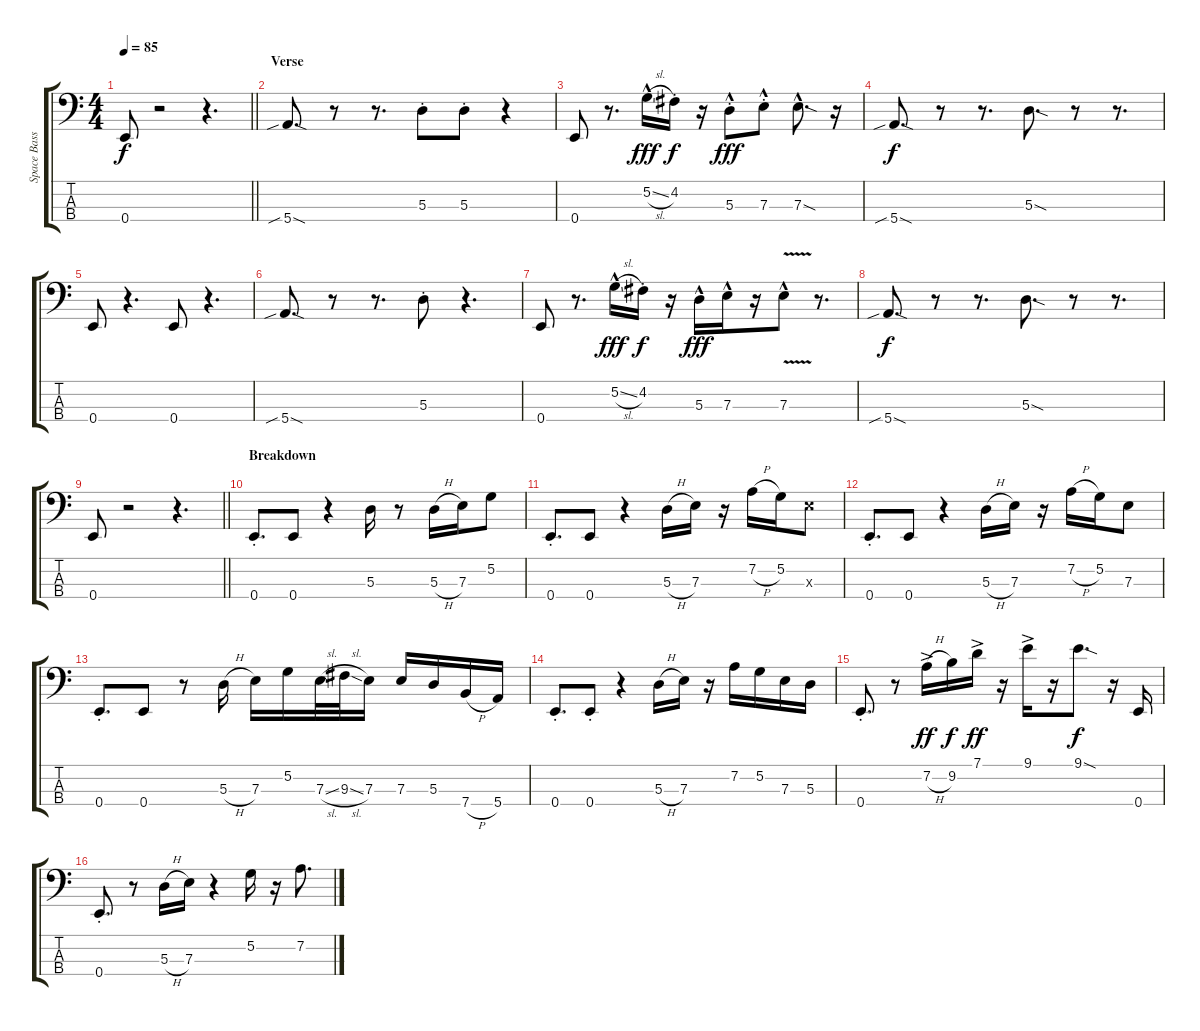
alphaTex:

\track ("Space Bass" "Space Bass") {instrument slapbass2}
\staff {score tabs}
\tuning (G2 D2 A1 E1) {hide}
\ts (4 4)
\tempo 85
\clef f4
\barLineRight lightlight
\ks c
0.4.8{dy f} r.2 r.4{d} |
\section ("" "Verse")
5.4{sib sod}.8{d} r.8 r.8{d} 5.3{st}.8 5.3{st}.8 r.4 |
0.4.8 r.8{d} 5.2{sl hac}.16{dy fff} 4.2{st}.16{dy f} r.16 5.3{hac st}.8{dy fff} 7.3{hac st}.8 7.3{sod hac}.8{d} r.16 |
5.4{sib sod}.8{d dy f} r.8 r.8{d} 5.3{sod}.8{d} r.8 r.8{d} |
0.4.8 r.4{d} 0.4.8 r.4{d} |
5.4{sib sod}.8{d} r.8 r.8{d} 5.3{st}.8 r.4{d} |
0.4.8 r.8{d} 5.2{sl hac}.16{dy fff} 4.2{st}.16{dy f} r.16 5.3{hac}.16{dy fff} 7.3{hac}.16 r.16 7.3{v hac}.8 r.8{d} |
5.4{sib sod}.8{d dy f} r.8 r.8{d} 5.3{sod}.8{d} r.8 r.8{d} |
\barLineRight lightlight
0.4.8 r.2 r.4{d} |
\section ("" "Breakdown")
0.4{st}.8{d} 0.4.8 r.4 5.3.16 r.8 5.3{h}.16 7.3.16 5.2.8 |
0.4{st}.8{d} 0.4.8 r.4 5.3{h}.16 7.3.16 r.16 7.2{h}.16 5.2.16 7.3{x}.8 |
0.4{st}.8{d} 0.4.8 r.4 5.3{h}.16 7.3.16 r.16 7.2{h}.16 5.2.16 7.3.8 |
0.4{st}.8{d} 0.4.8 r.8 5.3{h}.16 7.3.16 5.2.16 7.3{sl}.32 9.3{sl}.32 7.3.16 7.3.16 5.3.16 7.4{h}.16 5.4.16 |
0.4{st}.8{d} 0.4{st}.8 r.4 5.3{h}.16 7.3.16 r.16 7.2.16 5.2.16 7.3.16 5.3.16 |
0.4{st}.8{d} r.8 7.2{h ac}.16{dy ff} 9.2.16{dy f} 7.1{ac}.16{dy ff} r.16 9.1{ac}.16 r.16 9.1{sod}.8{d dy f} r.16 0.4.16 |
0.4{st}.8{d} r.8 5.3{h}.16 7.3.16 r.4 5.2.16 r.16 7.2.8{d}
